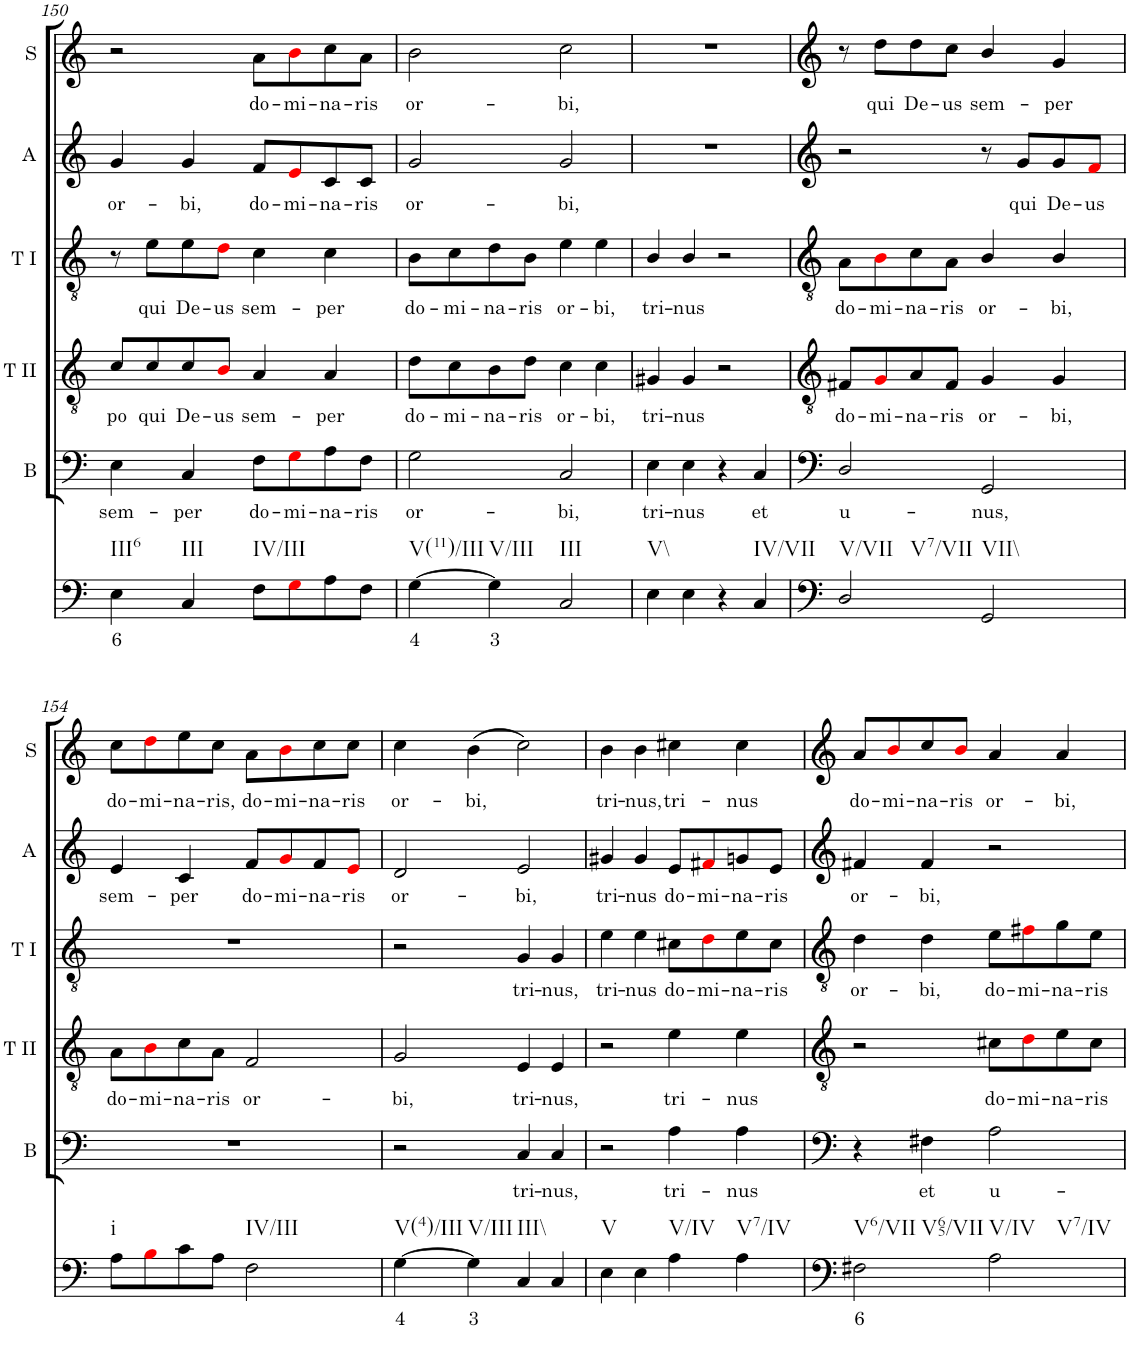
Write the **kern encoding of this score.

**kern	**text	**kern	**text	**kern	**text	**kern	**text	**kern	**text	**kern	**text
*part6	*part6	*part5	*part5	*part4	*part4	*part3	*part3	*part2	*part2	*part1	*part1
*staff6	*staff6	*staff5	*staff5	*staff4	*staff4	*staff3	*staff3	*staff2	*staff2	*staff1	*staff1
*I"Continuo	*	*I"Bass	*	*I"Tenor II	*	*I"Tenor I	*	*I"Alto	*	*I"Soprano	*
*	*	*I'B	*	*I'T II	*	*I'T I	*	*I'A	*	*I'S	*
!!LO:PB:g=z
*clefG2	*	*clefG2	*	*clefG2	*	*clefG2	*	*clefF4	*	*clefF4	*
*k[]	*	*k[]	*	*k[]	*	*k[]	*	*k[]	*	*k[]	*
*M2/2	*	*M2/2	*	*M2/2	*	*M2/2	*	*M2/2	*	*M2/2	*
*met(c|)	*	*met(c|)	*	*met(c|)	*	*met(c|)	*	*met(c|)	*	*met(c|)	*
=150	=150	=150	=150	=150	=150	=150	=150	=150	=150	=150	=150
!LO:TX:b:t=III6	!	!	!	!	!	!	!	!	!	!	!
!	!LO:LY:b	!	!LO:LY:b	!	!LO:LY:b	!	!	!	!LO:LY:b	!	!
4E\	6	4E\	sem-	8c/L	po	8r	.	4g/	or-	2r	.
!	!	!	!	!	!LO:LY:b	!	!LO:LY:b	!	!	!	!
.	.	.	.	8c/	qui	8e\L	qui	.	.	.	.
!LO:TX:b:t=III	!	!	!	!	!	!	!	!	!	!	!
!	!	!	!LO:LY:b	!	!LO:LY:b	!	!LO:LY:b	!	!LO:LY:b	!	!
4C/	.	4C/	per	8c/	De-	8e\	De-	4g/	bi,	.	.
!	!	!	!	!	!LO:LY:b	!	!LO:LY:b	!	!	!	!
.	.	.	.	8Bi/J	us	8di\J	us	.	.	.	.
!LO:TX:b:t=IV/III	!	!	!	!	!	!	!	!	!	!	!
!	!	!	!LO:LY:b	!	!LO:LY:b	!	!LO:LY:b	!	!LO:LY:b	!	!LO:LY:b
8F\L	.	8F\L	do-	4A/	sem-	4c\	sem-	8f/L	do-	8a\L	do-
!	!	!	!LO:LY:b	!	!	!	!	!	!LO:LY:b	!	!LO:LY:b
8Gi\	.	8Gi\	mi-	.	.	.	.	8ei/	mi-	8bi\	mi-
!	!	!	!LO:LY:b	!	!LO:LY:b	!	!LO:LY:b	!	!LO:LY:b	!	!LO:LY:b
8A\	.	8A\	na-	4A/	per	4c\	per	8c/	na-	8cc\	na-
!	!	!	!LO:LY:b	!	!	!	!	!	!LO:LY:b	!	!LO:LY:b
8F\J	.	8F\J	ris	.	.	.	.	8c/J	ris	8a\J	ris
=151	=151	=151	=151	=151	=151	=151	=151	=151	=151	=151	=151
!LO:TX:b:t=V(11)/III	!	!	!	!	!	!	!	!	!	!	!
!	!LO:LY:b	!	!LO:LY:b	!	!LO:LY:b	!	!LO:LY:b	!	!LO:LY:b	!	!LO:LY:b
[4G\	4	2G\	or-	8d\L	do-	8B\L	do-	2g/	or-	2b\	or-
!	!	!	!	!	!LO:LY:b	!	!LO:LY:b	!	!	!	!
.	.	.	.	8c\	mi-	8c\	mi-	.	.	.	.
!LO:TX:b:t=V/III	!	!	!	!	!	!	!	!	!	!	!
!	!LO:LY:b	!	!	!	!LO:LY:b	!	!LO:LY:b	!	!	!	!
4G\]	3	.	.	8B\	na-	8d\	na-	.	.	.	.
!	!	!	!	!	!LO:LY:b	!	!LO:LY:b	!	!	!	!
.	.	.	.	8d\J	ris	8B\J	ris	.	.	.	.
!LO:TX:b:t=III	!	!	!	!	!	!	!	!	!	!	!
!	!	!	!LO:LY:b	!	!LO:LY:b	!	!LO:LY:b	!	!LO:LY:b	!	!LO:LY:b
2C/	.	2C/	bi,	4c\	or-	4e\	or-	2g/	bi,	2cc\	bi,
!	!	!	!	!	!LO:LY:b	!	!LO:LY:b	!	!	!	!
.	.	.	.	4c\	bi,	4e\	bi,	.	.	.	.
=152	=152	=152	=152	=152	=152	=152	=152	=152	=152	=152	=152
!LO:TX:b:t=V\\	!	!	!	!	!	!	!	!	!	!	!
!	!	!	!LO:LY:b	!	!LO:LY:b	!	!LO:LY:b	!	!	!	!
4E\	.	4E\	tri-	4G#X/	tri-	4B/	tri-	1r	.	1r	.
!	!	!	!LO:LY:b	!	!LO:LY:b	!	!LO:LY:b	!	!	!	!
4E\	.	4E\	nus	4G#/	nus	4B/	nus	.	.	.	.
4r	.	4r	.	2r	.	2r	.	.	.	.	.
!LO:TX:b:t=IV/VII	!	!	!	!	!	!	!	!	!	!	!
!	!	!	!LO:LY:b	!	!	!	!	!	!	!	!
4C/	.	4C/	et	.	.	.	.	.	.	.	.
=153	=153	=153	=153	=153	=153	=153	=153	=153	=153	=153	=153
!LO:TX:b:t=V/VII	!	!	!	!	!	!	!	!	!	!	!
!LO:TX:b:t=V7/VII	!	!	!	!	!	!	!	!	!	!	!
!	!	!	!LO:LY:b	!	!LO:LY:b	!	!LO:LY:b	!	!	!	!
2D/	.	2D/	u-	8F#X/L	do-	8A\L	do-	2r	.	8r	.
!	!	!	!	!	!LO:LY:b	!	!LO:LY:b	!	!	!	!LO:LY:b
.	.	.	.	8Gi/	mi-	8Bi\	mi-	.	.	8dd\L	qui
!	!	!	!	!	!LO:LY:b	!	!LO:LY:b	!	!	!	!LO:LY:b
.	.	.	.	8A/	na-	8c\	na-	.	.	8dd\	De-
!	!	!	!	!	!LO:LY:b	!	!LO:LY:b	!	!	!	!LO:LY:b
.	.	.	.	8F#/J	ris	8A\J	ris	.	.	8cc\J	us
!LO:TX:b:t=VII\\	!	!	!	!	!	!	!	!	!	!	!
!	!	!	!LO:LY:b	!	!LO:LY:b	!	!LO:LY:b	!	!	!	!LO:LY:b
2GG/	.	2GG/	nus,	4G/	or-	4B/	or-	8r	.	4b/	sem-
!	!	!	!	!	!	!	!	!	!LO:LY:b	!	!
.	.	.	.	.	.	.	.	8g/L	qui	.	.
!	!	!	!	!	!LO:LY:b	!	!LO:LY:b	!	!LO:LY:b	!	!LO:LY:b
.	.	.	.	4G/	bi,	4B/	bi,	8g/	De-	4g/	per
!	!	!	!	!	!	!	!	!	!LO:LY:b	!	!
.	.	.	.	.	.	.	.	8fi/J	us	.	.
!!LO:LB:g=z
=154	=154	=154	=154	=154	=154	=154	=154	=154	=154	=154	=154
!LO:TX:b:t=i	!	!	!	!	!	!	!	!	!	!	!
!	!	!	!	!	!LO:LY:b	!	!	!	!LO:LY:b	!	!LO:LY:b
8A\L	.	1r	.	8A\L	do-	1r	.	4e/	sem-	8cc\L	do-
!	!	!	!	!	!LO:LY:b	!	!	!	!	!	!LO:LY:b
8Bi\	.	.	.	8Bi\	mi-	.	.	.	.	8ddi\	mi-
!	!	!	!	!	!LO:LY:b	!	!	!	!LO:LY:b	!	!LO:LY:b
8c\	.	.	.	8c\	na-	.	.	4c/	per	8ee\	na-
!	!	!	!	!	!LO:LY:b	!	!	!	!	!	!LO:LY:b
8A\J	.	.	.	8A\J	ris	.	.	.	.	8cc\J	ris,
!LO:TX:b:t=IV/III	!	!	!	!	!	!	!	!	!	!	!
!	!	!	!	!	!LO:LY:b	!	!	!	!LO:LY:b	!	!LO:LY:b
2F\	.	.	.	2F/	or-	.	.	8f/L	do-	8a\L	do-
!	!	!	!	!	!	!	!	!	!LO:LY:b	!	!LO:LY:b
.	.	.	.	.	.	.	.	8gi/	mi-	8bi\	mi-
!	!	!	!	!	!	!	!	!	!LO:LY:b	!	!LO:LY:b
.	.	.	.	.	.	.	.	8f/	na-	8cc\	na-
!	!	!	!	!	!	!	!	!	!LO:LY:b	!	!LO:LY:b
.	.	.	.	.	.	.	.	8ei/J	ris	8cc\J	ris
=155	=155	=155	=155	=155	=155	=155	=155	=155	=155	=155	=155
!LO:TX:b:t=V(4)/III	!	!	!	!	!	!	!	!	!	!	!
!	!LO:LY:b	!	!	!	!LO:LY:b	!	!	!	!LO:LY:b	!	!LO:LY:b
[4G\	4	2r	.	2G/	bi,	2r	.	2d/	or-	4cc\	or-
!LO:TX:b:t=V/III	!	!	!	!	!	!	!	!	!	!	!
!	!LO:LY:b	!	!	!	!	!	!	!	!	!	!LO:LY:b
4G\]	3	.	.	.	.	.	.	.	.	(4b\	bi,
!LO:TX:b:t=III\\	!	!	!	!	!	!	!	!	!	!	!
!	!	!	!LO:LY:b	!	!LO:LY:b	!	!LO:LY:b	!	!LO:LY:b	!	!
4C/	.	4C/	tri-	4E/	tri-	4G/	tri-	2e/	bi,	2cc\)	.
!	!	!	!LO:LY:b	!	!LO:LY:b	!	!LO:LY:b	!	!	!	!
4C/	.	4C/	nus,	4E/	nus,	4G/	nus,	.	.	.	.
=156	=156	=156	=156	=156	=156	=156	=156	=156	=156	=156	=156
!LO:TX:b:t=V	!	!	!	!	!	!	!	!	!	!	!
!	!	!	!	!	!	!	!LO:LY:b	!	!LO:LY:b	!	!LO:LY:b
4E\	.	2r	.	2r	.	4e\	tri-	4g#X/	tri-	4b\	tri-
!	!	!	!	!	!	!	!LO:LY:b	!	!LO:LY:b	!	!LO:LY:b
4E\	.	.	.	.	.	4e\	nus	4g#/	nus	4b\	nus,
!LO:TX:b:t=V/IV	!	!	!	!	!	!	!	!	!	!	!
!	!	!	!LO:LY:b	!	!LO:LY:b	!	!LO:LY:b	!	!LO:LY:b	!	!LO:LY:b
4A\	.	4A\	tri-	4e\	tri-	8c#X\L	do-	8e/L	do-	4cc#X\	tri-
!	!	!	!	!	!	!	!LO:LY:b	!	!LO:LY:b	!	!
.	.	.	.	.	.	8di\	mi-	8f#Xi/	mi-	.	.
!LO:TX:b:t=V7/IV	!	!	!	!	!	!	!	!	!	!	!
!	!	!	!LO:LY:b	!	!LO:LY:b	!	!LO:LY:b	!	!LO:LY:b	!	!LO:LY:b
4A\	.	4A\	nus	4e\	nus	8e\	na-	8gn/	na-	4cc#\	nus
!	!	!	!	!	!	!	!LO:LY:b	!	!LO:LY:b	!	!
.	.	.	.	.	.	8c#\J	ris	8e/J	ris	.	.
=157	=157	=157	=157	=157	=157	=157	=157	=157	=157	=157	=157
!LO:TX:b:t=V6/VII	!	!	!	!	!	!	!	!	!	!	!
!LO:TX:b:t=V65/VII	!	!	!	!	!	!	!	!	!	!	!
!	!LO:LY:b	!	!	!	!	!	!LO:LY:b	!	!LO:LY:b	!	!LO:LY:b
2F#X\	6	4r	.	2r	.	4d\	or-	4f#X/	or-	8a/L	do-
!	!	!	!	!	!	!	!	!	!	!	!LO:LY:b
.	.	.	.	.	.	.	.	.	.	8bi/	mi-
!	!	!	!LO:LY:b	!	!	!	!LO:LY:b	!	!LO:LY:b	!	!LO:LY:b
.	.	4F#X\	et	.	.	4d\	bi,	4f#/	bi,	8cc/	na-
!	!	!	!	!	!	!	!	!	!	!	!LO:LY:b
.	.	.	.	.	.	.	.	.	.	8bi/J	ris
!LO:TX:b:t=V/IV	!	!	!	!	!	!	!	!	!	!	!
!LO:TX:b:t=V7/IV	!	!	!	!	!	!	!	!	!	!	!
!	!	!	!LO:LY:b	!	!LO:LY:b	!	!LO:LY:b	!	!	!	!LO:LY:b
2A\	.	2A\	u-	8c#X\L	do-	8e\L	do-	2r	.	4a/	or-
!	!	!	!	!	!LO:LY:b	!	!LO:LY:b	!	!	!	!
.	.	.	.	8di\	mi-	8f#Xi\	mi-	.	.	.	.
!	!	!	!	!	!LO:LY:b	!	!LO:LY:b	!	!	!	!LO:LY:b
.	.	.	.	8e\	na-	8g\	na-	.	.	4a/	bi,
!	!	!	!	!	!LO:LY:b	!	!LO:LY:b	!	!	!	!
.	.	.	.	8c#\J	ris	8e\J	ris	.	.	.	.
=	=	=	=	=	=	=	=	=	=	=	=
*-	*-	*-	*-	*-	*-	*-	*-	*-	*-	*-	*-
